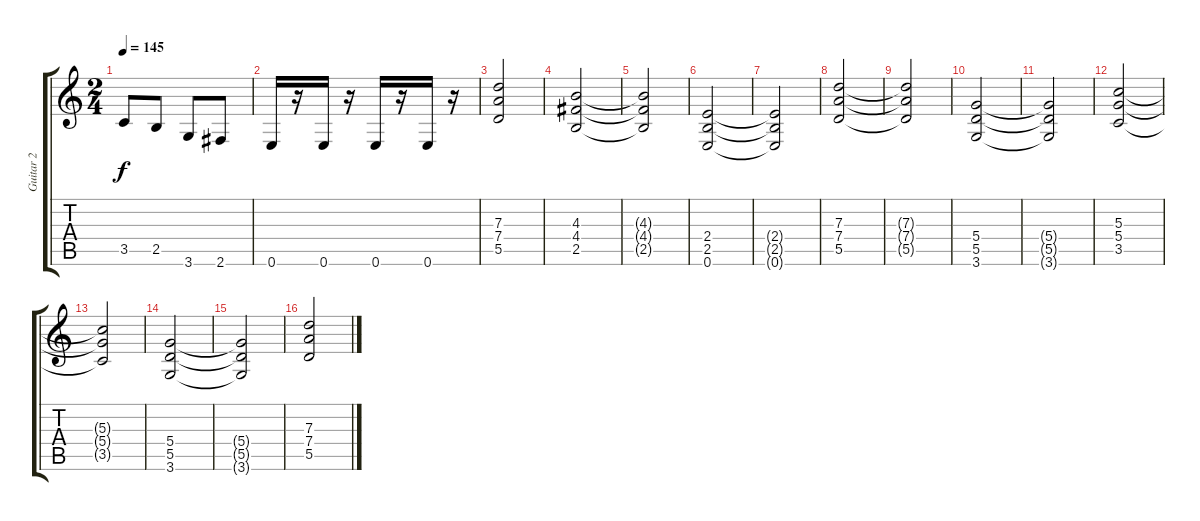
\track ("Guitar 2" "Guitar 2") {instrument overdrivenguitar}
\staff {score tabs}
\tuning (E4 B3 G3 D3 A2 E2) {hide}
\ts (2 4)
\tempo 145
\clef g2
\ks c
3.5.8{dy f} 2.5.8 3.6.8 2.6.8 |
0.6.16 r.16 0.6.16 r.16 0.6.16 r.16 0.6.16 r.16 |
(7.3 7.4 5.5).2 |
(4.3 4.4 2.5).2 |
(4.3{t} 4.4{t} 2.5{t}).2 |
(2.4 2.5 0.6).2 |
(2.4{t} 2.5{t} 0.6{t}).2 |
(7.3 7.4 5.5).2 |
(7.3{t} 7.4{t} 5.5{t}).2 |
(5.4 5.5 3.6).2 |
(5.4{t} 5.5{t} 3.6{t}).2 |
(5.3 5.4 3.5).2 |
(5.3{t} 5.4{t} 3.5{t}).2 |
(5.4 5.5 3.6).2 |
(5.4{t} 5.5{t} 3.6{t}).2 |
(7.3 7.4 5.5).2
